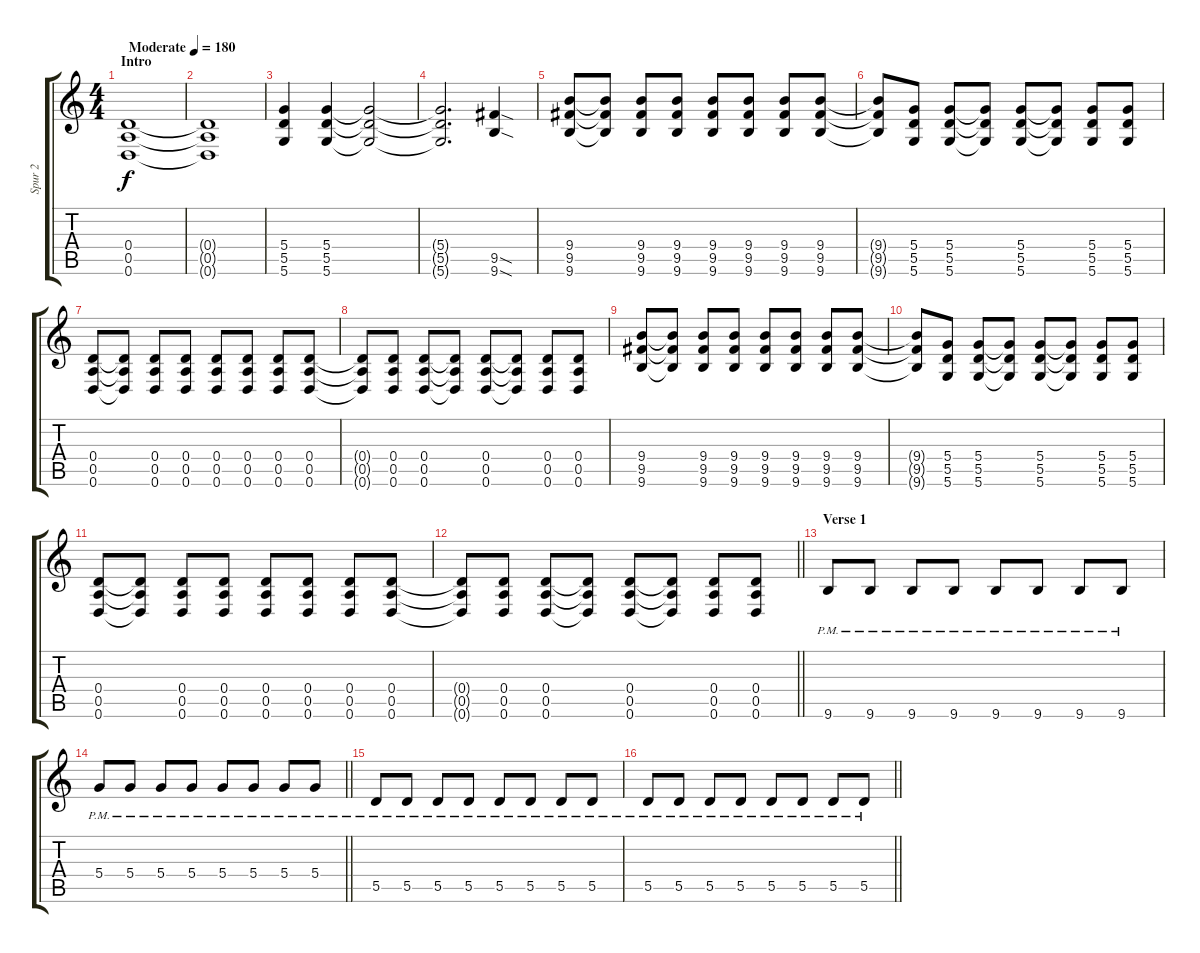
\track ("Spur 2" "Spur 2") {instrument distortionguitar}
\staff {score tabs}
\tuning (E4 B3 G3 D3 A2 D2) {hide}
\ts (4 4)
\section ("" "Intro")
\tempo (180 "Moderate")
\clef g2
\ks c
(0.4 0.5 0.6).1{dy f instrument distortionguitar} |
(0.4{t} 0.5{t} 0.6{t}).1 |
(5.4 5.5 5.6).4 (5.4 5.5 5.6).4 (5.4{t} 5.5{t} 5.6{t}).2 |
(5.4{t} 5.5{t} 5.6{t}).2{d} (9.5{sod} 9.6{sod}).4 |
(9.4 9.5 9.6).8 (9.4{t} 9.5{t} 9.6{t}).8 (9.4 9.5 9.6).8 (9.4 9.5 9.6).8 (9.4 9.5 9.6).8 (9.4 9.5 9.6).8 (9.4 9.5 9.6).8 (9.4 9.5 9.6).8 |
(9.4{t} 9.5{t} 9.6{t}).8 (5.4 5.5 5.6).8 (5.4 5.5 5.6).8 (5.4{t} 5.5{t} 5.6{t}).8 (5.4 5.5 5.6).8 (5.4{t} 5.5{t} 5.6{t}).8 (5.4 5.5 5.6).8 (5.4 5.5 5.6).8 |
(0.4 0.5 0.6).8 (0.4{t} 0.5{t} 0.6{t}).8 (0.4 0.5 0.6).8 (0.4 0.5 0.6).8 (0.4 0.5 0.6).8 (0.4 0.5 0.6).8 (0.4 0.5 0.6).8 (0.4 0.5 0.6).8 |
(0.4{t} 0.5{t} 0.6{t}).8 (0.4 0.5 0.6).8 (0.4 0.5 0.6).8 (0.4{t} 0.5{t} 0.6{t}).8 (0.4 0.5 0.6).8 (0.4{t} 0.5{t} 0.6{t}).8 (0.4 0.5 0.6).8 (0.4 0.5 0.6).8 |
(9.4 9.5 9.6).8 (9.4{t} 9.5{t} 9.6{t}).8 (9.4 9.5 9.6).8 (9.4 9.5 9.6).8 (9.4 9.5 9.6).8 (9.4 9.5 9.6).8 (9.4 9.5 9.6).8 (9.4 9.5 9.6).8 |
(9.4{t} 9.5{t} 9.6{t}).8 (5.4 5.5 5.6).8 (5.4 5.5 5.6).8 (5.4{t} 5.5{t} 5.6{t}).8 (5.4 5.5 5.6).8 (5.4{t} 5.5{t} 5.6{t}).8 (5.4 5.5 5.6).8 (5.4 5.5 5.6).8 |
(0.4 0.5 0.6).8 (0.4{t} 0.5{t} 0.6{t}).8 (0.4 0.5 0.6).8 (0.4 0.5 0.6).8 (0.4 0.5 0.6).8 (0.4 0.5 0.6).8 (0.4 0.5 0.6).8 (0.4 0.5 0.6).8 |
\barLineRight lightlight
(0.4{t} 0.5{t} 0.6{t}).8 (0.4 0.5 0.6).8 (0.4 0.5 0.6).8 (0.4{t} 0.5{t} 0.6{t}).8 (0.4 0.5 0.6).8 (0.4{t} 0.5{t} 0.6{t}).8 (0.4 0.5 0.6).8 (0.4 0.5 0.6).8 |
\section ("" "Verse 1")
9.6{pm}.8 9.6{pm}.8 9.6{pm}.8 9.6{pm}.8 9.6{pm}.8 9.6{pm}.8 9.6{pm}.8 9.6{pm}.8 |
\barLineRight lightlight
5.4{pm}.8 5.4{pm}.8 5.4{pm}.8 5.4{pm}.8 5.4{pm}.8 5.4{pm}.8 5.4{pm}.8 5.4{pm}.8 |
5.5{pm}.8 5.5{pm}.8 5.5{pm}.8 5.5{pm}.8 5.5{pm}.8 5.5{pm}.8 5.5{pm}.8 5.5{pm}.8 |
\barLineRight lightlight
5.5{pm}.8 5.5{pm}.8 5.5{pm}.8 5.5{pm}.8 5.5{pm}.8 5.5{pm}.8 5.5{pm}.8 5.5{pm}.8
